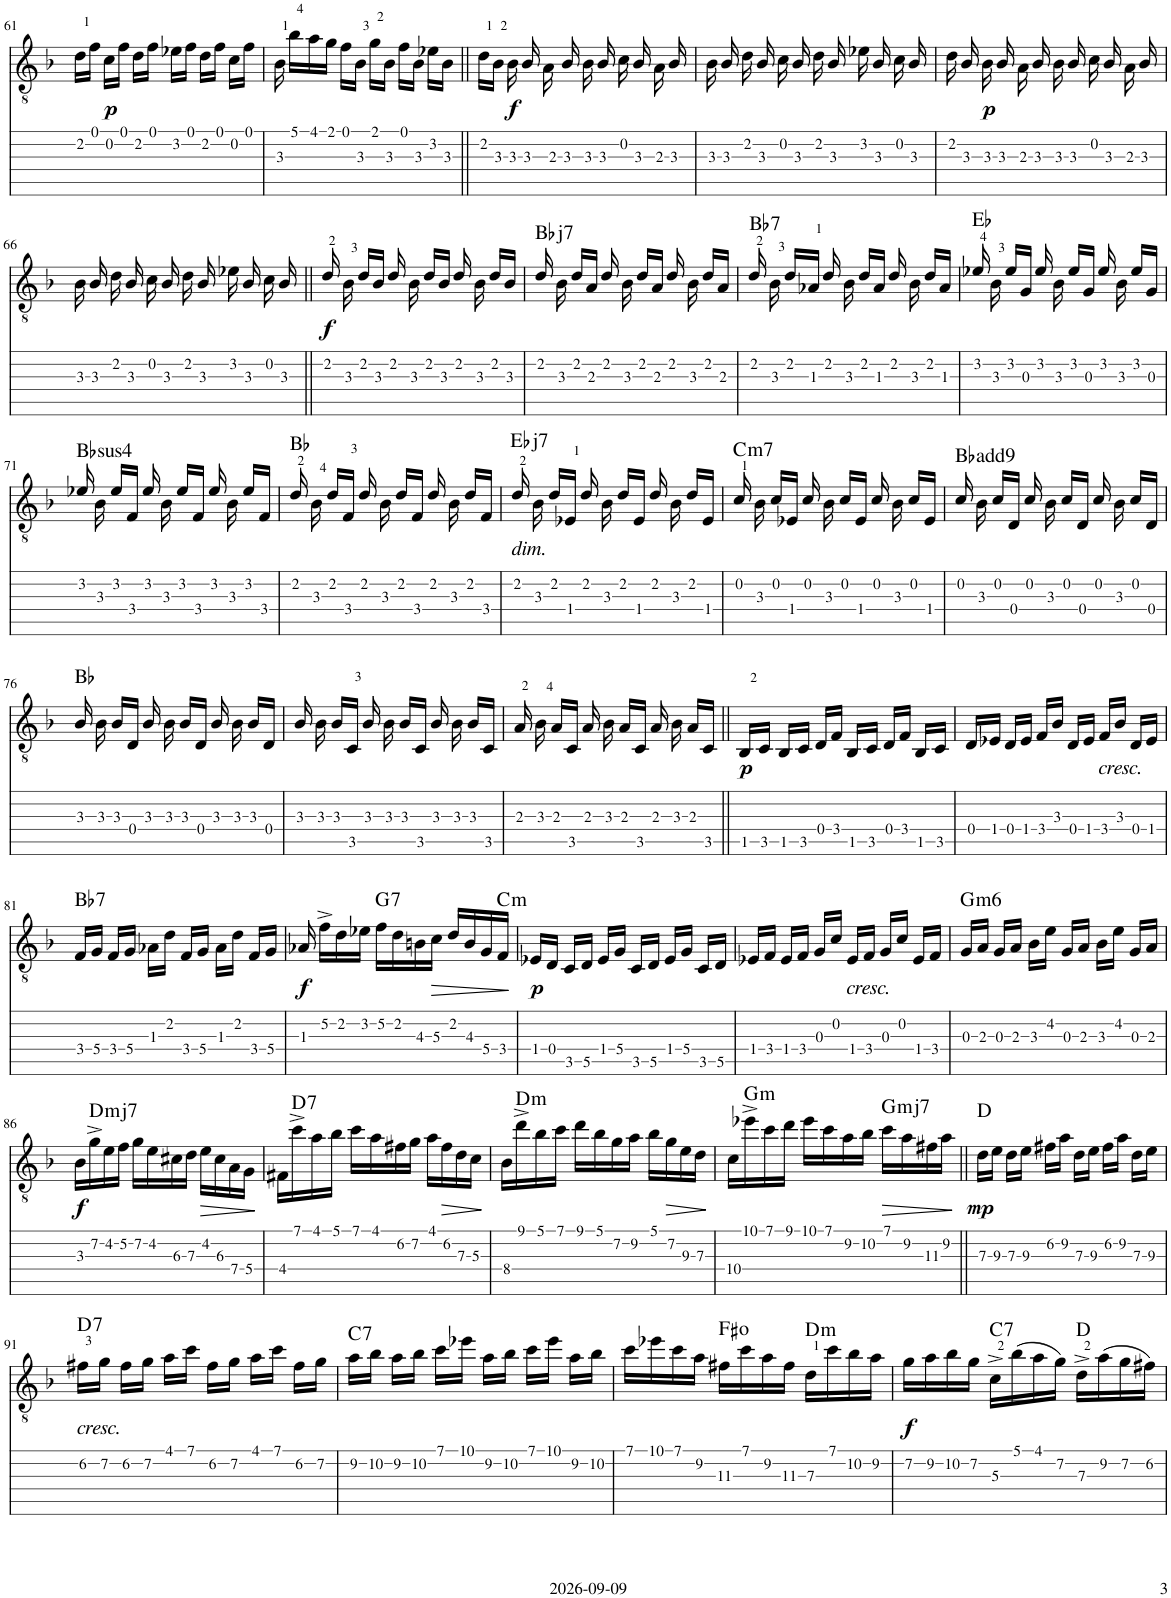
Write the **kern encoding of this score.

**kern	**kern	**dynam	**harte
*part1	*part1	*part1	*part1
*staff2	*staff1	*staff1/2	*
*I"Klassische Gitarre P4	*	*	*
*I'Git.	*	*	*
!!LO:PB:g=z
*	*clefGv2	*	*
*k[b-]	*k[b-]	*	*
*M3/4	*M3/4	*	*
=61	=61	=61	=61
16dLL	16d\LL	.	.
16fJ	16f\JJ	.	.
!	!	!LO:DY:b	!
16cL	16c\LL	p	.
16fJJ	16f\JJ	.	.
16dLL	16d\LL	.	.
16fJ	16f\JJ	.	.
16e-XL	16e-X\LL	.	.
16fJJ	16f\JJ	.	.
16dLL	16d\LL	.	.
16fJ	16f\JJ	.	.
16cL	16c\LL	.	.
16fJJ	16f\JJ	.	.
=62	=62	=62	=62
16B-LL	16B-\	.	.
16b-J	16b-\LL	.	.
16aL	16a\	.	.
16gJJ	16g\JJ	.	.
16fLL	16f\LL	.	.
16B-J	16B-\JJ	.	.
16gL	16g\LL	.	.
16B-JJ	16B-\JJ	.	.
16fLL	16f\LL	.	.
16B-J	16B-\JJ	.	.
16e-XL	16e-X\LL	.	.
16B-JJ	16B-\JJ	.	.
=63||	=63||	=63||	=63||
16dLL	16d\LL	.	.
16B-J	16B-\JJ	.	.
!	!	!LO:DY:b	!
16B-L	16B-\	f	.
16B-JJ	16B-/	.	.
16ALL	16A\	.	.
16B-J	16B-/	.	.
16B-L	16B-\	.	.
16B-JJ	16B-/	.	.
16cLL	16c\	.	.
16B-J	16B-/	.	.
16AL	16A\	.	.
16B-JJ	16B-/	.	.
=64	=64	=64	=64
16B-LL	16B-\	.	.
16B-J	16B-/	.	.
16dL	16d\	.	.
16B-JJ	16B-/	.	.
16cLL	16c\	.	.
16B-J	16B-/	.	.
16dL	16d\	.	.
16B-JJ	16B-/	.	.
16e-XLL	16e-X\	.	.
16B-J	16B-/	.	.
16cL	16c\	.	.
16B-JJ	16B-/	.	.
=65	=65	=65	=65
16dLL	16d\	.	.
16B-J	16B-/	.	.
!	!	!LO:DY:b	!
16B-L	16B-\	p	.
16B-JJ	16B-/	.	.
16ALL	16A\	.	.
16B-J	16B-/	.	.
16B-L	16B-\	.	.
16B-JJ	16B-/	.	.
16cLL	16c\	.	.
16B-J	16B-/	.	.
16AL	16A\	.	.
16B-JJ	16B-/	.	.
!!LO:LB:g=z
=66	=66	=66	=66
16B-LL	16B-\	.	.
16B-J	16B-/	.	.
16dL	16d\	.	.
16B-JJ	16B-/	.	.
16cLL	16c\	.	.
16B-J	16B-/	.	.
16dL	16d\	.	.
16B-JJ	16B-/	.	.
16e-XLL	16e-X\	.	.
16B-J	16B-/	.	.
16cL	16c\	.	.
16B-JJ	16B-/	.	.
=67||	=67||	=67||	=67||
!	!	!LO:DY:b	!
16dLL	16d/	f	.
16B-J	16B-\	.	.
16dL	16d/LL	.	.
16B-JJ	16B-/JJ	.	.
16dLL	16d/	.	.
16B-J	16B-\	.	.
16dL	16d/LL	.	.
16B-JJ	16B-/JJ	.	.
16dLL	16d/	.	.
16B-J	16B-\	.	.
16dL	16d/LL	.	.
16B-JJ	16B-/JJ	.	.
=68	=68	=68	=68
!	!	!	!LO:H:kt=j
16dLL	16d/	.	.
16B-J	16B-\	.	.
16dL	16d/LL	.	.
16AJJ	16A/JJ	.	.
16dLL	16d/	.	.
16B-J	16B-\	.	.
16dL	16d/LL	.	.
16AJJ	16A/JJ	.	.
16dLL	16d/	.	.
16B-J	16B-\	.	.
16dL	16d/LL	.	.
16AJJ	16A/JJ	.	.
=69	=69	=69	=69
!	!	!	!LO:H:kt=7
16dLL	16d/	.	Bb:7
16B-J	16B-\	.	.
16dL	16d/LL	.	.
16A-JJ	16A-X/JJ	.	.
16dLL	16d/	.	.
16B-J	16B-\	.	.
16dL	16d/LL	.	.
16A-JJ	16A-/JJ	.	.
16dLL	16d/	.	.
16B-J	16B-\	.	.
16dL	16d/LL	.	.
16A-JJ	16A-/JJ	.	.
=70	=70	=70	=70
16e-XLL	16e-X/	.	Eb:maj
16B-J	16B-\	.	.
16e-L	16e-/LL	.	.
16GJJ	16G/JJ	.	.
16e-LL	16e-/	.	.
16B-J	16B-\	.	.
16e-L	16e-/LL	.	.
16GJJ	16G/JJ	.	.
16e-LL	16e-/	.	.
16B-J	16B-\	.	.
16e-L	16e-/LL	.	.
16GJJ	16G/JJ	.	.
!!LO:LB:g=z
=71	=71	=71	=71
!	!	!	!LO:H:kt=4
16e-XLL	16e-X/	.	Bb:sus4
16B-J	16B-\	.	.
16e-L	16e-/LL	.	.
16FJJ	16F/JJ	.	.
16e-LL	16e-/	.	.
16B-J	16B-\	.	.
16e-L	16e-/LL	.	.
16FJJ	16F/JJ	.	.
16e-LL	16e-/	.	.
16B-J	16B-\	.	.
16e-L	16e-/LL	.	.
16FJJ	16F/JJ	.	.
=72	=72	=72	=72
16dLL	16d/	.	Bb:maj
16B-J	16B-\	.	.
16dL	16d/LL	.	.
16FJJ	16F/JJ	.	.
16dLL	16d/	.	.
16B-J	16B-\	.	.
16dL	16d/LL	.	.
16FJJ	16F/JJ	.	.
16dLL	16d/	.	.
16B-J	16B-\	.	.
16dL	16d/LL	.	.
16FJJ	16F/JJ	.	.
=73	=73	=73	=73
!	!LO:TX:b:i:t=dim.	!	!LO:H:kt=j
16dLL	16d/	.	.
16B-J	16B-\	.	.
16dL	16d/LL	.	.
16E-XJJ	16E-X/JJ	.	.
16dLL	16d/	.	.
16B-J	16B-\	.	.
16dL	16d/LL	.	.
16E-JJ	16E-/JJ	.	.
16dLL	16d/	.	.
16B-J	16B-\	.	.
16dL	16d/LL	.	.
16E-JJ	16E-/JJ	.	.
=74	=74	=74	=74
!	!	!	!LO:H:kt=m7
16cLL	16c/	.	C:min7
16B-J	16B-\	.	.
16cL	16c/LL	.	.
16E-XJJ	16E-X/JJ	.	.
16cLL	16c/	.	.
16B-J	16B-\	.	.
16cL	16c/LL	.	.
16E-JJ	16E-/JJ	.	.
16cLL	16c/	.	.
16B-J	16B-\	.	.
16cL	16c/LL	.	.
16E-JJ	16E-/JJ	.	.
=75	=75	=75	=75
16cLL	16c/	.	Bb:maj(9)
16B-J	16B-\	.	.
16cL	16c/LL	.	.
16DJJ	16D/JJ	.	.
16cLL	16c/	.	.
16B-J	16B-\	.	.
16cL	16c/LL	.	.
16DJJ	16D/JJ	.	.
16cLL	16c/	.	.
16B-J	16B-\	.	.
16cL	16c/LL	.	.
16DJJ	16D/JJ	.	.
!!LO:LB:g=z
=76	=76	=76	=76
16B-LL	16B-/	.	Bb:maj
16B-J	16B-\	.	.
16B-L	16B-/LL	.	.
16DJJ	16D/JJ	.	.
16B-LL	16B-/	.	.
16B-J	16B-\	.	.
16B-L	16B-/LL	.	.
16DJJ	16D/JJ	.	.
16B-LL	16B-/	.	.
16B-J	16B-\	.	.
16B-L	16B-/LL	.	.
16DJJ	16D/JJ	.	.
=77	=77	=77	=77
16B-LL	16B-/	.	.
16B-J	16B-\	.	.
16B-L	16B-/LL	.	.
16CJJ	16C/JJ	.	.
16B-LL	16B-/	.	.
16B-J	16B-\	.	.
16B-L	16B-/LL	.	.
16CJJ	16C/JJ	.	.
16B-LL	16B-/	.	.
16B-J	16B-\	.	.
16B-L	16B-/LL	.	.
16CJJ	16C/JJ	.	.
=78	=78	=78	=78
16ALL	16A/	.	.
16B-J	16B-\	.	.
16AL	16A/LL	.	.
16CJJ	16C/JJ	.	.
16ALL	16A/	.	.
16B-J	16B-\	.	.
16AL	16A/LL	.	.
16CJJ	16C/JJ	.	.
16ALL	16A/	.	.
16B-J	16B-\	.	.
16AL	16A/LL	.	.
16CJJ	16C/JJ	.	.
=79||	=79||	=79||	=79||
!	!	!LO:DY:b	!
16BB-LL	16BB-/LL	p	.
16CJ	16C/JJ	.	.
16BB-L	16BB-/LL	.	.
16CJJ	16C/JJ	.	.
16DLL	16D/LL	.	.
16FJ	16F/JJ	.	.
16BB-L	16BB-/LL	.	.
16CJJ	16C/JJ	.	.
16DLL	16D/LL	.	.
16FJ	16F/JJ	.	.
16BB-L	16BB-/LL	.	.
16CJJ	16C/JJ	.	.
=80	=80	=80	=80
16DLL	16D/LL	.	.
16E-XJ	16E-X/JJ	.	.
16DL	16D/LL	.	.
16E-JJ	16E-/JJ	.	.
16FLL	16F/LL	.	.
16B-J	16B-/JJ	.	.
16DL	16D/LL	.	.
16E-JJ	16E-/JJ	.	.
!	!LO:TX:b:i:t=cresc.	!	!
16FLL	16F/LL	.	.
16B-J	16B-/JJ	.	.
16DL	16D/LL	.	.
16E-JJ	16E-/JJ	.	.
!!LO:LB:g=z
=81	=81	=81	=81
!	!	!	!LO:H:kt=7
16FLL	16F/LL	.	Bb:7
16GJ	16G/JJ	.	.
16FL	16F/LL	.	.
16GJJ	16G/JJ	.	.
16A-XLL	16A-X\LL	.	.
16dJ	16d\JJ	.	.
16FL	16F/LL	.	.
16GJJ	16G/JJ	.	.
16A-LL	16A-\LL	.	.
16dJ	16d\JJ	.	.
16FL	16F/LL	.	.
16GJJ	16G/JJ	.	.
=82	=82	=82	=82
!	!	!LO:DY:b	!
16A-XLL	16A-X/	f	.
16f^J	16f^\LL	.	.
16dL	16d\	.	.
16e-XJJ	16e-X\JJ	.	.
!	!	!	!LO:H:kt=7
16fLL	16f\LL	.	G:7
16dJ	16d\	.	.
16B#XL	16Bn\	.	.
!	!	!LO:HP:b	!
16cJJ	16c\JJ	>	.
16dLL	16d/LL	.	.
16BJ	16B/	.	.
16GL	16G/	.	.
!	!	!	!LO:H:kt=m
16FJJ	16F/JJ	.	C:min
.	.	]	.
=83	=83	=83	=83
!	!	!LO:DY:b	!
16E-XLL	16E-X/LL	p	.
16DJ	16D/JJ	.	.
16CL	16C/LL	.	.
16DJJ	16D/JJ	.	.
16E-LL	16E-/LL	.	.
16GJ	16G/JJ	.	.
16CL	16C/LL	.	.
16DJJ	16D/JJ	.	.
16E-LL	16E-/LL	.	.
16GJ	16G/JJ	.	.
16CL	16C/LL	.	.
16DJJ	16D/JJ	.	.
=84	=84	=84	=84
16E-XLL	16E-X/LL	.	.
16FJ	16F/JJ	.	.
16E-L	16E-/LL	.	.
16FJJ	16F/JJ	.	.
16GLL	16G/LL	.	.
16cJ	16c/JJ	.	.
!	!LO:TX:b:i:t=cresc.	!	!
16E-L	16E-/LL	.	.
16FJJ	16F/JJ	.	.
16GLL	16G/LL	.	.
16cJ	16c/JJ	.	.
16E-L	16E-/LL	.	.
16FJJ	16F/JJ	.	.
=85	=85	=85	=85
!	!	!	!LO:H:kt=m6
16GLL	16G/LL	.	G:min6
16AJ	16A/JJ	.	.
16GL	16G/LL	.	.
16AJJ	16A/JJ	.	.
16B-LL	16B-\LL	.	.
16eJ	16e\JJ	.	.
16GL	16G/LL	.	.
16AJJ	16A/JJ	.	.
16B-LL	16B-\LL	.	.
16eJ	16e\JJ	.	.
16GL	16G/LL	.	.
16AJJ	16A/JJ	.	.
!!LO:LB:g=z
=86	=86	=86	=86
!	!	!LO:DY:b	!
16B-LL	16B-\LL	f	.
!	!	!	!LO:H:kt=m
16g^J	16g^\	.	D:min
16eL	16e\	.	.
16fJJ	16f\JJ	.	.
16gLL	16g\LL	.	.
16eJ	16e\	.	.
16c#XL	16c#X\	.	.
16dJJ	16d\JJ	.	.
!	!	!LO:HP:b	!
16eLL	16e\LL	>	.
16c#J	16c#\	.	.
16AL	16A\	.	.
16GJJ	16G\JJ	.	.
.	.	]	.
=87	=87	=87	=87
16F#LL	16F#X\LL	.	.
!	!	!	!LO:H:kt=7
16cc^J	16cc^\	.	D:7
16aL	16a\	.	.
16b-JJ	16b-\JJ	.	.
16ccLL	16cc\LL	.	.
16aJ	16a\	.	.
16f#XL	16f#X\	.	.
16gJJ	16g\JJ	.	.
16aLL	16a\LL	.	.
!	!	!LO:HP:b	!
16f#J	16f#\	>	.
16dL	16d\	.	.
16cJJ	16c\JJ	.	.
.	.	]	.
=88	=88	=88	=88
16B-LL	16B-\LL	.	.
!	!	!	!LO:H:kt=m
16dd^J	16dd^\	.	D:min
16b-L	16b-\	.	.
16ccJJ	16cc\JJ	.	.
16ddLL	16dd\LL	.	.
16b-J	16b-\	.	.
16gL	16g\	.	.
16aJJ	16a\JJ	.	.
16b-LL	16b-\LL	.	.
!	!	!LO:HP:b	!
16gJ	16g\	>	.
16eL	16e\	.	.
16dJJ	16d\JJ	.	.
.	.	]	.
=89	=89	=89	=89
16cLL	16c\LL	.	.
!	!	!	!LO:H:kt=m
16ee-X^J	16ee-X^\	.	G:min
16ccL	16cc\	.	.
16ddJJ	16dd\JJ	.	.
16ee-LL	16ee-\LL	.	.
16ccJ	16cc\	.	.
16aL	16a\	.	.
16b-JJ	16b-\JJ	.	.
!	!	!LO:HP:b	!LO:H:kt=m
16ccLL	16cc\LL	>	G:min
16aJ	16a\	.	.
16f#XL	16f#X\	.	.
16aJJ	16a\JJ	.	.
.	.	]	.
=90||	=90||	=90||	=90||
!	!	!LO:DY:b	!
16dLL	16d\LL	mp	D:maj
16eJ	16e\JJ	.	.
16dL	16d\LL	.	.
16eJJ	16e\JJ	.	.
16f#XLL	16f#X\LL	.	.
16aJ	16a\JJ	.	.
16dL	16d\LL	.	.
16eJJ	16e\JJ	.	.
16f#LL	16f#\LL	.	.
16aJ	16a\JJ	.	.
16dL	16d\LL	.	.
16eJJ	16e\JJ	.	.
!!LO:LB:g=z
=91	=91	=91	=91
!	!LO:TX:b:i:t=cresc.	!	!LO:H:kt=7
16f#XLL	16f#X\LL	.	D:7
16gJ	16g\JJ	.	.
16f#L	16f#\LL	.	.
16gJJ	16g\JJ	.	.
16aLL	16a\LL	.	.
16ccJ	16cc\JJ	.	.
16f#L	16f#\LL	.	.
16gJJ	16g\JJ	.	.
16aLL	16a\LL	.	.
16ccJ	16cc\JJ	.	.
16f#L	16f#\LL	.	.
16gJJ	16g\JJ	.	.
=92	=92	=92	=92
!	!	!	!LO:H:kt=7
16aLL	16a\LL	.	C:7
16b-J	16b-\JJ	.	.
16aL	16a\LL	.	.
16b-JJ	16b-\JJ	.	.
16ccLL	16cc\LL	.	.
16ee-XJ	16ee-X\JJ	.	.
16aL	16a\LL	.	.
16b-JJ	16b-\JJ	.	.
16ccLL	16cc\LL	.	.
16ee-J	16ee-\JJ	.	.
16aL	16a\LL	.	.
16b-JJ	16b-\JJ	.	.
=93	=93	=93	=93
16ccLL	16cc\LL	.	.
16ee-XJ	16ee-X\	.	.
16ccL	16cc\	.	.
16aJJ	16a\JJ	.	.
16f#XLL	16f#X\LL	.	F#:dim
16ccJ	16cc\	.	.
16aL	16a\	.	.
16f#JJ	16f#\JJ	.	.
!	!	!	!LO:H:kt=m
16dLL	16d\LL	.	D:min
16ccJ	16cc\	.	.
16b-L	16b-\	.	.
16aJJ	16a\JJ	.	.
=94	=94	=94	=94
!	!	!LO:DY:b	!
16gLL	16g\LL	f	.
16aJ	16a\	.	.
16b-L	16b-\	.	.
16gJJ	16g\JJ	.	.
!	!	!	!LO:H:kt=7
16c^LL	16c^\LL	.	C:7
16b-J	(16b-\	.	.
16aL	16a\	.	.
16gJJ	16g\JJ)	.	.
16d^LL	16d^\LL	.	D:maj
16aJ	(16a\	.	.
16gL	16g\	.	.
16f#XJJ	16f#X\JJ)	.	.
=	=	=	=
*-	*-	*-	*-
